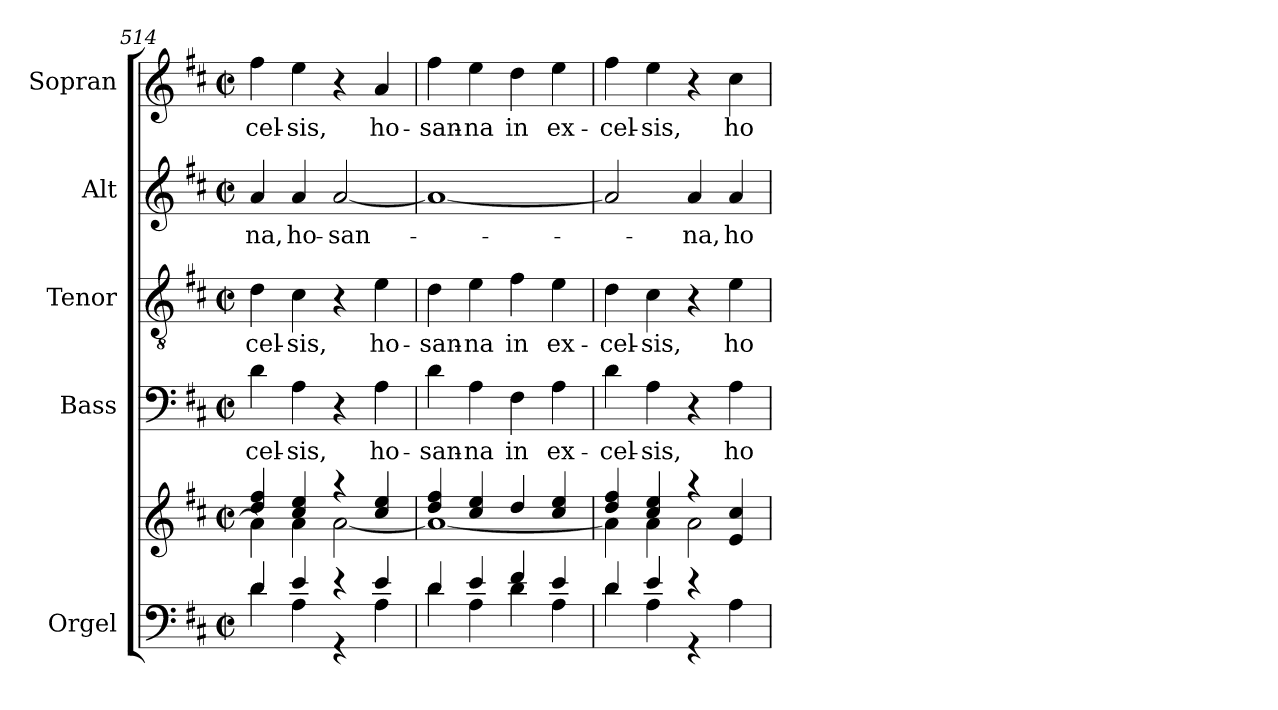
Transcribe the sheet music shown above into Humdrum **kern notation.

**kern	**kern	**kern	**text	**kern	**text	**kern	**text	**kern	**text
*part5	*part5	*part4	*part4	*part3	*part3	*part2	*part2	*part1	*part1
*staff6	*staff5	*staff4	*staff4	*staff3	*staff3	*staff2	*staff2	*staff1	*staff1
*I"Orgel	*	*I"Bass	*	*I"Tenor	*	*I"Alt	*	*I"Sopran	*
*I'Org.	*	*I'B	*	*I'T	*	*I'A	*	*I'S	*
*clefF4	*clefG2	*clefF4	*	*clefGv2	*	*clefG2	*	*clefG2	*
*k[f#c#]	*k[f#c#]	*k[f#c#]	*	*k[f#c#]	*	*k[f#c#]	*	*k[f#c#]	*
*D:	*D:	*D:	*	*D:	*	*D:	*	*D:	*
*M2/2	*M2/2	*M2/2	*	*M2/2	*	*M2/2	*	*M2/2	*
*met(c|)	*met(c|)	*met(c|)	*	*met(c|)	*	*met(c|)	*	*met(c|)	*
=514	=514	=514	=514	=514	=514	=514	=514	=514	=514
*^	*^	*	*	*	*	*	*	*	*
!	!	!	!	!	!LO:LY:b	!	!LO:LY:b	!	!LO:LY:b	!	!LO:LY:b
4d/	4d\	4dd/ 4ff#/	4a\]	4d\	-cel-	4d\	-cel-	4a/	-na,	4ff#\	-cel-
!	!	!	!	!	!LO:LY:b	!	!LO:LY:b	!	!LO:LY:b	!	!LO:LY:b
4e/	4A\	4cc#/ 4ee/	4a\	4A\	-sis,	4c#\	-sis,	4a/	ho-	4ee\	-sis,
!	!	!	!	!	!	!	!	!	!LO:LY:b	!	!
4r	4r	4raa	[<2a\	4r	.	4r	.	[2a/	-san-	4r	.
!	!	!	!	!	!LO:LY:b	!	!LO:LY:b	!	!	!	!LO:LY:b
4e/	4A\	4cc#/ 4ee/	.	4A\	ho-	4e\	ho-	.	.	4a/	ho-
=515	=515	=515	=515	=515	=515	=515	=515	=515	=515	=515	=515
!	!	!	!	!	!LO:LY:b	!	!LO:LY:b	!	!	!	!LO:LY:b
4d/	4d\	4dd/ 4ff#/	1a_	4d\	-san-	4d\	-san-	1a_	.	4ff#\	-san-
!	!	!	!	!	!LO:LY:b	!	!LO:LY:b	!	!	!	!LO:LY:b
4e/	4A\	4cc#/ 4ee/	.	4A\	-na	4e\	-na	.	.	4ee\	-na
!	!	!	!	!	!LO:LY:b	!	!LO:LY:b	!	!	!	!LO:LY:b
4f#/	4d\	4dd/	.	4F#\	in	4f#\	in	.	.	4dd\	in
!	!	!	!	!	!LO:LY:b	!	!LO:LY:b	!	!	!	!LO:LY:b
4e/	4A\	4cc#/ 4ee/	.	4A\	ex-	4e\	ex-	.	.	4ee\	ex-
=516	=516	=516	=516	=516	=516	=516	=516	=516	=516	=516	=516
!	!	!	!	!	!LO:LY:b	!	!LO:LY:b	!	!	!	!LO:LY:b
4d/	4d\	4dd/ 4ff#/	4a\]	4d\	-cel-	4d\	-cel-	2a/]	.	4ff#\	-cel-
!	!	!	!	!	!LO:LY:b	!	!LO:LY:b	!	!	!	!LO:LY:b
4e/	4A\	4cc#/ 4ee/	4a\	4A\	-sis,	4c#\	-sis,	.	.	4ee\	-sis,
!	!	!	!	!	!	!	!	!	!LO:LY:b	!	!
4r	4r	4raa	2a\	4r	.	4r	.	4a/	-na,	4r	.
!	!	!	!	!	!LO:LY:b	!	!LO:LY:b	!	!LO:LY:b	!	!LO:LY:b
4A\	4ryy	4e/ 4cc#/	.	4A\	ho-	4e\	ho-	4a/	ho-	4cc#\	ho-
*v	*v	*	*	*	*	*	*	*	*	*	*
*	*v	*v	*	*	*	*	*	*	*	*
=	=	=	=	=	=	=	=	=	=
*-	*-	*-	*-	*-	*-	*-	*-	*-	*-
